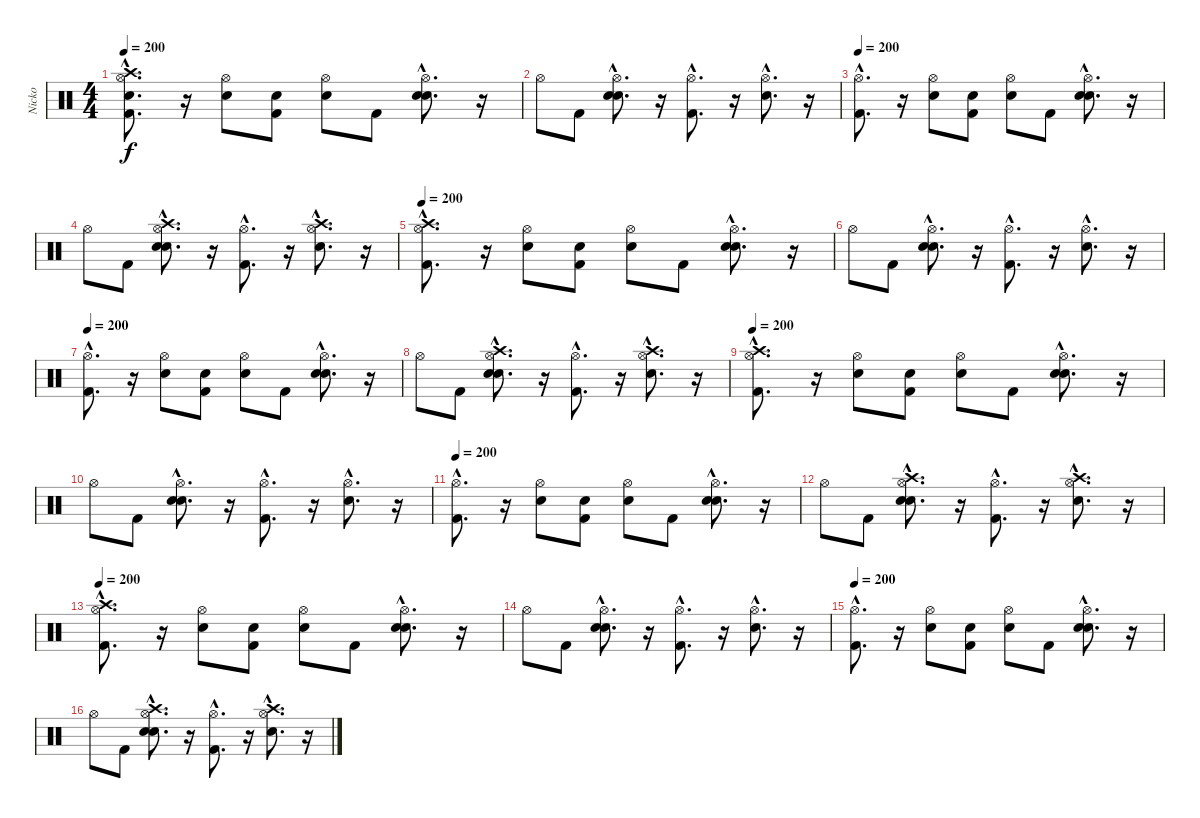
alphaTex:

\track ("Nicko" "Nicko") {instrument percussion}
\staff {score}
\articulation defaults
\ts (4 4)
\tempo 200
\clef neutral
\ks c
("Snare (hit)"{hac} "Kick (hit) 2"{hac} "Hi-Hat (open)"{hac} "Crash high (hit)"{hac}).8{d dy f} r.16 ("Snare (hit) 2" "Hi-Hat (open)").8 ("Snare (hit)" "Kick (hit) 2").8 ("Snare (hit)" "Hi-Hat (open)").8 "Kick (hit) 2".8 ("Snare (hit)"{hac} "Snare (hit) 2"{hac} "Hi-Hat (open)"{hac}).8{d} r.16 |
"Hi-Hat (open)".8 "Kick (hit) 2".8 ("Snare (hit)"{hac} "Snare (hit) 2"{hac} "Hi-Hat (open)"{hac}).8{d} r.16 ("Kick (hit) 2"{hac} "Hi-Hat (open)"{hac}).8{d} r.16 ("Snare (hit) 2"{hac} "Hi-Hat (open)"{hac}).8{d} r.16 |
\tempo 200
("Kick (hit) 2"{hac} "Hi-Hat (open)"{hac}).8{d} r.16 ("Snare (hit) 2" "Hi-Hat (open)").8 ("Snare (hit)" "Kick (hit) 2").8 ("Snare (hit)" "Hi-Hat (open)").8 "Kick (hit) 2".8 ("Snare (hit)"{hac} "Snare (hit) 2"{hac} "Hi-Hat (open)"{hac}).8{d} r.16 |
"Hi-Hat (open)".8 "Kick (hit) 2".8 ("Snare (hit)"{hac} "Snare (hit) 2"{hac} "Hi-Hat (open)"{hac} "Crash high (hit)"{hac}).8{d} r.16 ("Kick (hit) 2"{hac} "Hi-Hat (open)"{hac}).8{d} r.16 ("Snare (hit) 2"{hac} "Hi-Hat (open)"{hac} "Crash high (hit)"{hac}).8{d} r.16 |
\tempo 200
("Kick (hit) 2"{hac} "Hi-Hat (open)"{hac} "Crash high (hit)"{hac}).8{d} r.16 ("Snare (hit) 2" "Hi-Hat (open)").8 ("Snare (hit)" "Kick (hit) 2").8 ("Snare (hit)" "Hi-Hat (open)").8 "Kick (hit) 2".8 ("Snare (hit)"{hac} "Snare (hit) 2"{hac} "Hi-Hat (open)"{hac}).8{d} r.16 |
"Hi-Hat (open)".8 "Kick (hit) 2".8 ("Snare (hit)"{hac} "Snare (hit) 2"{hac} "Hi-Hat (open)"{hac}).8{d} r.16 ("Kick (hit) 2"{hac} "Hi-Hat (open)"{hac}).8{d} r.16 ("Snare (hit) 2"{hac} "Hi-Hat (open)"{hac}).8{d} r.16 |
\tempo 200
("Kick (hit) 2"{hac} "Hi-Hat (open)"{hac}).8{d} r.16 ("Snare (hit) 2" "Hi-Hat (open)").8 ("Snare (hit)" "Kick (hit) 2").8 ("Snare (hit)" "Hi-Hat (open)").8 "Kick (hit) 2".8 ("Snare (hit)"{hac} "Snare (hit) 2"{hac} "Hi-Hat (open)"{hac}).8{d} r.16 |
"Hi-Hat (open)".8 "Kick (hit) 2".8 ("Snare (hit)"{hac} "Snare (hit) 2"{hac} "Hi-Hat (open)"{hac} "Crash high (hit)"{hac}).8{d} r.16 ("Kick (hit) 2"{hac} "Hi-Hat (open)"{hac}).8{d} r.16 ("Snare (hit) 2"{hac} "Hi-Hat (open)"{hac} "Crash high (hit)"{hac}).8{d} r.16 |
\tempo 200
("Kick (hit) 2"{hac} "Hi-Hat (open)"{hac} "Crash high (hit)"{hac}).8{d} r.16 ("Snare (hit) 2" "Hi-Hat (open)").8 ("Snare (hit)" "Kick (hit) 2").8 ("Snare (hit)" "Hi-Hat (open)").8 "Kick (hit) 2".8 ("Snare (hit)"{hac} "Snare (hit) 2"{hac} "Hi-Hat (open)"{hac}).8{d} r.16 |
"Hi-Hat (open)".8 "Kick (hit) 2".8 ("Snare (hit)"{hac} "Snare (hit) 2"{hac} "Hi-Hat (open)"{hac}).8{d} r.16 ("Kick (hit) 2"{hac} "Hi-Hat (open)"{hac}).8{d} r.16 ("Snare (hit) 2"{hac} "Hi-Hat (open)"{hac}).8{d} r.16 |
\tempo 200
("Kick (hit) 2"{hac} "Hi-Hat (open)"{hac}).8{d} r.16 ("Snare (hit) 2" "Hi-Hat (open)").8 ("Snare (hit)" "Kick (hit) 2").8 ("Snare (hit)" "Hi-Hat (open)").8 "Kick (hit) 2".8 ("Snare (hit)"{hac} "Snare (hit) 2"{hac} "Hi-Hat (open)"{hac}).8{d} r.16 |
"Hi-Hat (open)".8 "Kick (hit) 2".8 ("Snare (hit)"{hac} "Snare (hit) 2"{hac} "Hi-Hat (open)"{hac} "Crash high (hit)"{hac}).8{d} r.16 ("Kick (hit) 2"{hac} "Hi-Hat (open)"{hac}).8{d} r.16 ("Snare (hit) 2"{hac} "Hi-Hat (open)"{hac} "Crash high (hit)"{hac}).8{d} r.16 |
\tempo 200
("Kick (hit) 2"{hac} "Hi-Hat (open)"{hac} "Crash high (hit)"{hac}).8{d} r.16 ("Snare (hit) 2" "Hi-Hat (open)").8 ("Snare (hit)" "Kick (hit) 2").8 ("Snare (hit)" "Hi-Hat (open)").8 "Kick (hit) 2".8 ("Snare (hit)"{hac} "Snare (hit) 2"{hac} "Hi-Hat (open)"{hac}).8{d} r.16 |
"Hi-Hat (open)".8 "Kick (hit) 2".8 ("Snare (hit)"{hac} "Snare (hit) 2"{hac} "Hi-Hat (open)"{hac}).8{d} r.16 ("Kick (hit) 2"{hac} "Hi-Hat (open)"{hac}).8{d} r.16 ("Snare (hit) 2"{hac} "Hi-Hat (open)"{hac}).8{d} r.16 |
\tempo 200
("Kick (hit) 2"{hac} "Hi-Hat (open)"{hac}).8{d} r.16 ("Snare (hit) 2" "Hi-Hat (open)").8 ("Snare (hit)" "Kick (hit) 2").8 ("Snare (hit)" "Hi-Hat (open)").8 "Kick (hit) 2".8 ("Snare (hit)"{hac} "Snare (hit) 2"{hac} "Hi-Hat (open)"{hac}).8{d} r.16 |
"Hi-Hat (open)".8 "Kick (hit) 2".8 ("Snare (hit)"{hac} "Snare (hit) 2"{hac} "Hi-Hat (open)"{hac} "Crash high (hit)"{hac}).8{d} r.16 ("Kick (hit) 2"{hac} "Hi-Hat (open)"{hac}).8{d} r.16 ("Snare (hit) 2"{hac} "Hi-Hat (open)"{hac} "Crash high (hit)"{hac}).8{d} r.16
